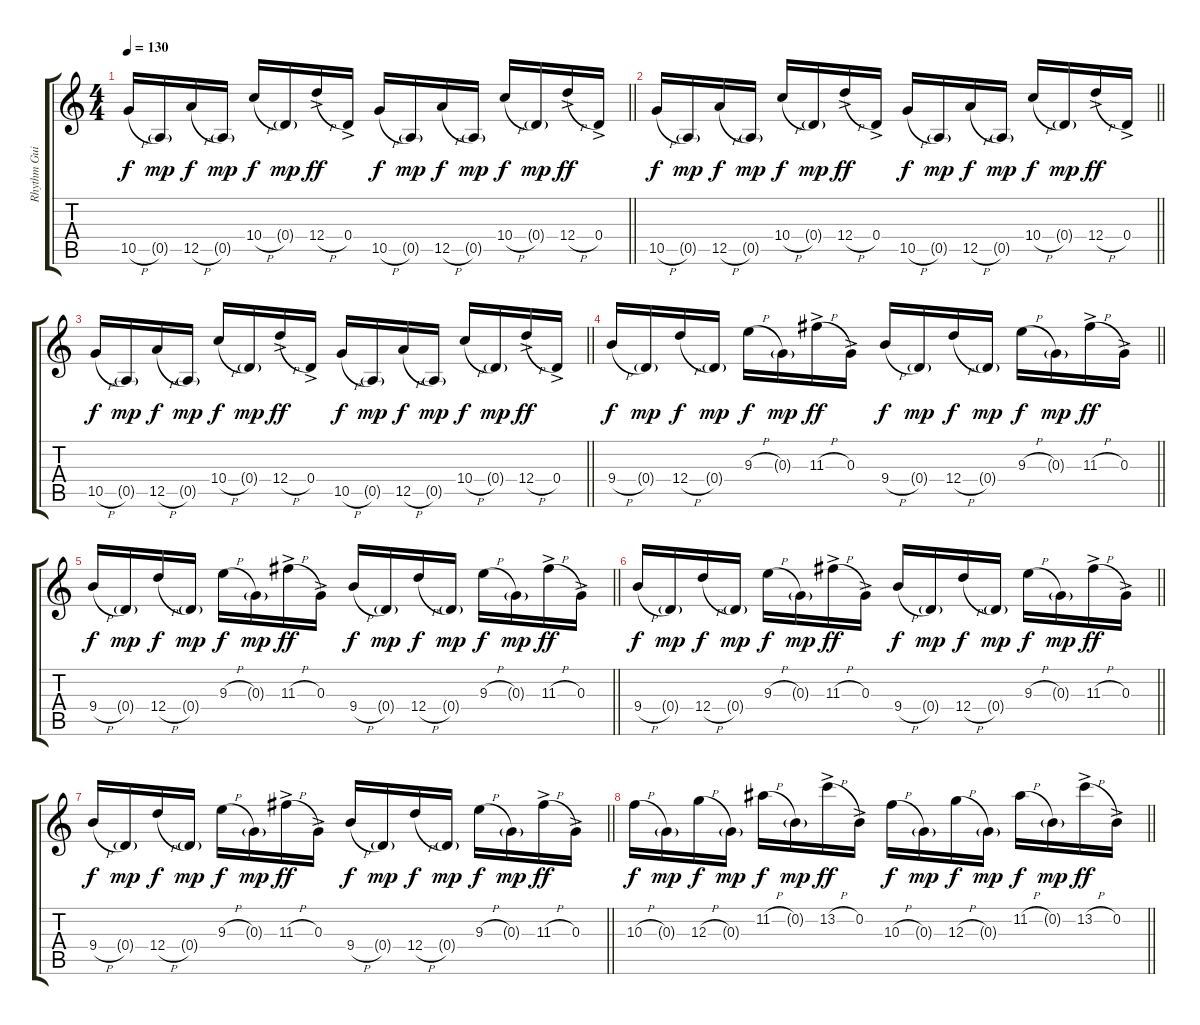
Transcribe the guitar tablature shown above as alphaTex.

\track ("Rhythm Guitar 1" "Rhythm Gui") {instrument overdrivenguitar}
\staff {score tabs}
\tuning (E4 B3 G3 D3 A2 E2) {hide}
\ts (4 4)
\tempo 130
\clef g2
\barLineRight lightlight
\ks c
10.5{h}.16{dy f} 0.5{g}.16{dy mp} 12.5{h}.16{dy f} 0.5{g}.16{dy mp} 10.4{h}.16{dy f} 0.4{g}.16{dy mp} 12.4{h ac}.16{dy ff} 0.4{ac}.16 10.5{h}.16{dy f} 0.5{g}.16{dy mp} 12.5{h}.16{dy f} 0.5{g}.16{dy mp} 10.4{h}.16{dy f} 0.4{g}.16{dy mp} 12.4{h ac}.16{dy ff} 0.4{ac}.16 |
\barLineRight lightlight
10.5{h}.16{dy f} 0.5{g}.16{dy mp} 12.5{h}.16{dy f} 0.5{g}.16{dy mp} 10.4{h}.16{dy f} 0.4{g}.16{dy mp} 12.4{h ac}.16{dy ff} 0.4{ac}.16 10.5{h}.16{dy f} 0.5{g}.16{dy mp} 12.5{h}.16{dy f} 0.5{g}.16{dy mp} 10.4{h}.16{dy f} 0.4{g}.16{dy mp} 12.4{h ac}.16{dy ff} 0.4{ac}.16 |
\barLineRight lightlight
10.5{h}.16{dy f} 0.5{g}.16{dy mp} 12.5{h}.16{dy f} 0.5{g}.16{dy mp} 10.4{h}.16{dy f} 0.4{g}.16{dy mp} 12.4{h ac}.16{dy ff} 0.4{ac}.16 10.5{h}.16{dy f} 0.5{g}.16{dy mp} 12.5{h}.16{dy f} 0.5{g}.16{dy mp} 10.4{h}.16{dy f} 0.4{g}.16{dy mp} 12.4{h ac}.16{dy ff} 0.4{ac}.16 |
\barLineRight lightlight
9.4{h}.16{dy f} 0.4{g}.16{dy mp} 12.4{h}.16{dy f} 0.4{g}.16{dy mp} 9.3{h}.16{dy f} 0.3{g}.16{dy mp} 11.3{h ac}.16{dy ff} 0.3{ac}.16 9.4{h}.16{dy f} 0.4{g}.16{dy mp} 12.4{h}.16{dy f} 0.4{g}.16{dy mp} 9.3{h}.16{dy f} 0.3{g}.16{dy mp} 11.3{h ac}.16{dy ff} 0.3{ac}.16 |
\barLineRight lightlight
9.4{h}.16{dy f} 0.4{g}.16{dy mp} 12.4{h}.16{dy f} 0.4{g}.16{dy mp} 9.3{h}.16{dy f} 0.3{g}.16{dy mp} 11.3{h ac}.16{dy ff} 0.3{ac}.16 9.4{h}.16{dy f} 0.4{g}.16{dy mp} 12.4{h}.16{dy f} 0.4{g}.16{dy mp} 9.3{h}.16{dy f} 0.3{g}.16{dy mp} 11.3{h ac}.16{dy ff} 0.3{ac}.16 |
\barLineRight lightlight
9.4{h}.16{dy f} 0.4{g}.16{dy mp} 12.4{h}.16{dy f} 0.4{g}.16{dy mp} 9.3{h}.16{dy f} 0.3{g}.16{dy mp} 11.3{h ac}.16{dy ff} 0.3{ac}.16 9.4{h}.16{dy f} 0.4{g}.16{dy mp} 12.4{h}.16{dy f} 0.4{g}.16{dy mp} 9.3{h}.16{dy f} 0.3{g}.16{dy mp} 11.3{h ac}.16{dy ff} 0.3{ac}.16 |
\barLineRight lightlight
9.4{h}.16{dy f} 0.4{g}.16{dy mp} 12.4{h}.16{dy f} 0.4{g}.16{dy mp} 9.3{h}.16{dy f} 0.3{g}.16{dy mp} 11.3{h ac}.16{dy ff} 0.3{ac}.16 9.4{h}.16{dy f} 0.4{g}.16{dy mp} 12.4{h}.16{dy f} 0.4{g}.16{dy mp} 9.3{h}.16{dy f} 0.3{g}.16{dy mp} 11.3{h ac}.16{dy ff} 0.3{ac}.16 |
\barLineRight lightlight
10.3{h}.16{dy f} 0.3{g}.16{dy mp} 12.3{h}.16{dy f} 0.3{g}.16{dy mp} 11.2{h}.16{dy f} 0.2{g}.16{dy mp} 13.2{h ac}.16{dy ff} 0.2{ac}.16 10.3{h}.16{dy f} 0.3{g}.16{dy mp} 12.3{h}.16{dy f} 0.3{g}.16{dy mp} 11.2{h}.16{dy f} 0.2{g}.16{dy mp} 13.2{h ac}.16{dy ff} 0.2{ac}.16
